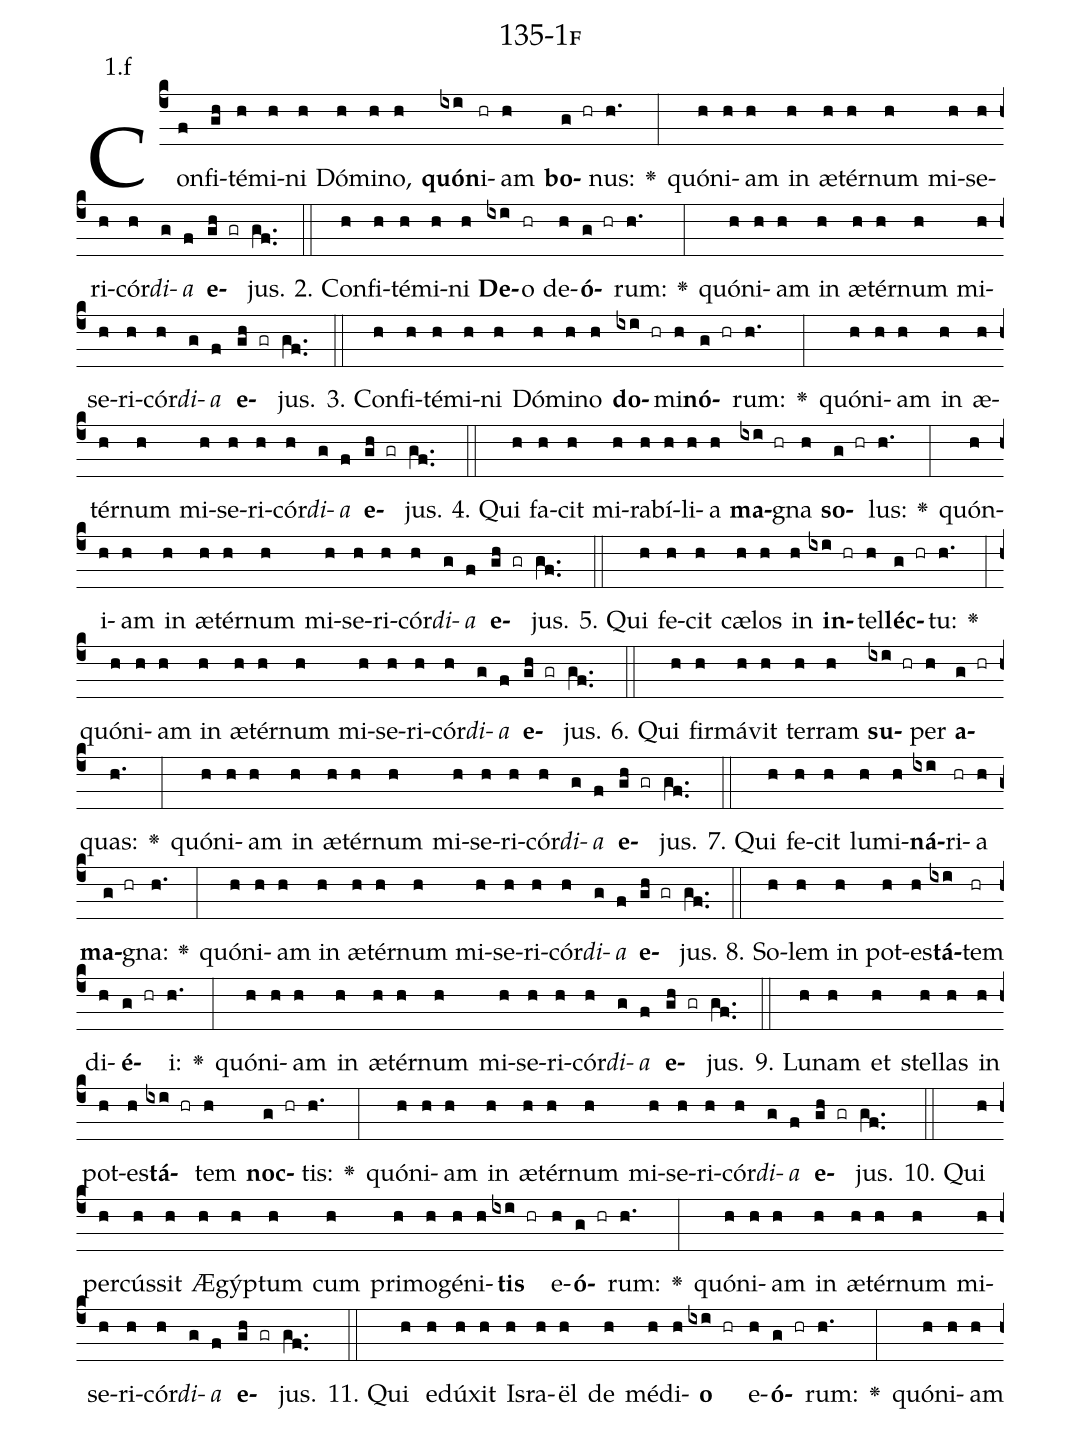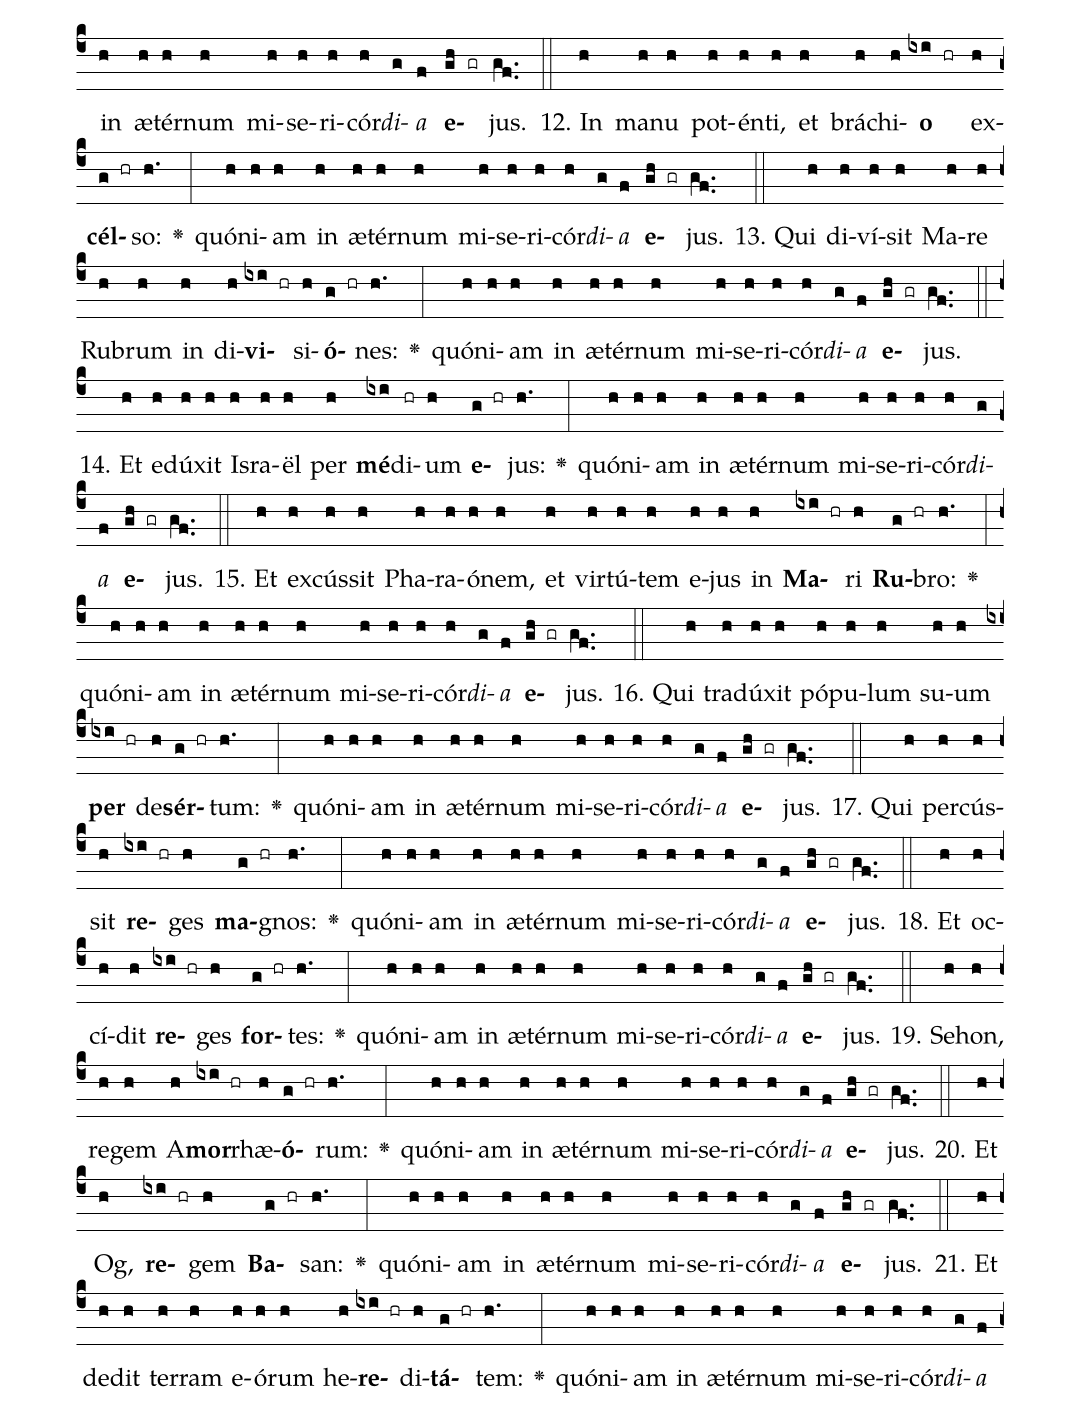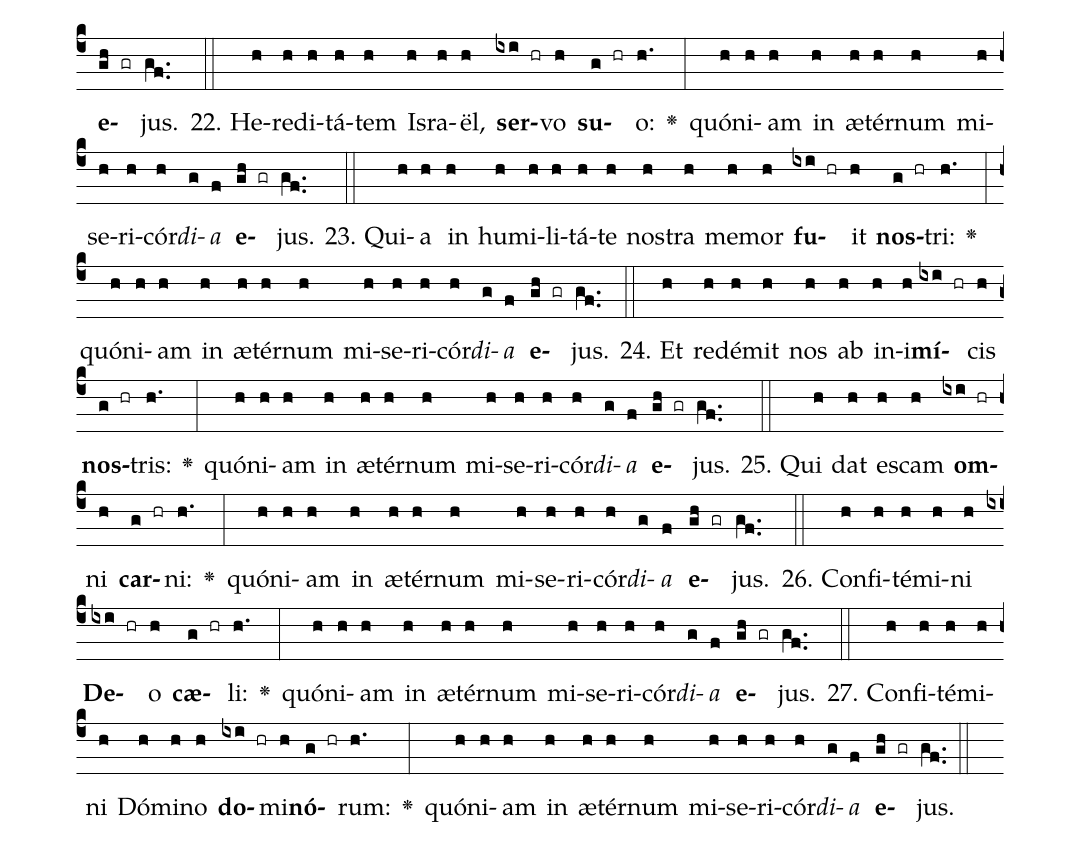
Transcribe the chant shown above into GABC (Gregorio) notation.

name: 135-1f;
annotation: 1.f;
%%
(c4)Con(f)fi(gh)té(h)mi(h)ni(h) Dó(h)mi(h)no,(h) <b>quón</b>(ixi)i(hr)am(h) <b>bo</b>(g hr)nus:(h.) <v>\greheightstar</v>(:) quón(h)i(h)am(h) in(h) æ(h)tér(h)num(h) mi(h)se(h)ri(h)cór(h)<i>di</i>(g)<i>a</i>(f) <b>e</b>(gh gr)jus.(gf..) (::)
2. Con(h)fi(h)té(h)mi(h)ni(h) <b>De</b>(ixi)o(hr) de(h)<b>ó</b>(g hr)rum:(h.) <v>\greheightstar</v>(:) quón(h)i(h)am(h) in(h) æ(h)tér(h)num(h) mi(h)se(h)ri(h)cór(h)<i>di</i>(g)<i>a</i>(f) <b>e</b>(gh gr)jus.(gf..) (::)
3. Con(h)fi(h)té(h)mi(h)ni(h) Dó(h)mi(h)no(h) <b>do</b>(ixi hr)mi(h)<b>nó</b>(g hr)rum:(h.) <v>\greheightstar</v>(:) quón(h)i(h)am(h) in(h) æ(h)tér(h)num(h) mi(h)se(h)ri(h)cór(h)<i>di</i>(g)<i>a</i>(f) <b>e</b>(gh gr)jus.(gf..) (::)
4. Qui(h) fa(h)cit(h) mi(h)ra(h)bí(h)li(h)a(h) <b>ma</b>(ixi hr)gna(h) <b>so</b>(g hr)lus:(h.) <v>\greheightstar</v>(:) quón(h)i(h)am(h) in(h) æ(h)tér(h)num(h) mi(h)se(h)ri(h)cór(h)<i>di</i>(g)<i>a</i>(f) <b>e</b>(gh gr)jus.(gf..) (::)
5. Qui(h) fe(h)cit(h) cæ(h)los(h) in(h) <b>in</b>(ixi hr)tel(h)<b>léc</b>(g hr)tu:(h.) <v>\greheightstar</v>(:) quón(h)i(h)am(h) in(h) æ(h)tér(h)num(h) mi(h)se(h)ri(h)cór(h)<i>di</i>(g)<i>a</i>(f) <b>e</b>(gh gr)jus.(gf..) (::)
6. Qui(h) fir(h)má(h)vit(h) ter(h)ram(h) <b>su</b>(ixi hr)per(h) <b>a</b>(g hr)quas:(h.) <v>\greheightstar</v>(:) quón(h)i(h)am(h) in(h) æ(h)tér(h)num(h) mi(h)se(h)ri(h)cór(h)<i>di</i>(g)<i>a</i>(f) <b>e</b>(gh gr)jus.(gf..) (::)
7. Qui(h) fe(h)cit(h) lu(h)mi(h)<b>ná</b>(ixi)ri(hr)a(h) <b>ma</b>(g hr)gna:(h.) <v>\greheightstar</v>(:) quón(h)i(h)am(h) in(h) æ(h)tér(h)num(h) mi(h)se(h)ri(h)cór(h)<i>di</i>(g)<i>a</i>(f) <b>e</b>(gh gr)jus.(gf..) (::)
8. So(h)lem(h) in(h) pot(h)es(h)<b>tá</b>(ixi)tem(hr) di(h)<b>é</b>(g hr)i:(h.) <v>\greheightstar</v>(:) quón(h)i(h)am(h) in(h) æ(h)tér(h)num(h) mi(h)se(h)ri(h)cór(h)<i>di</i>(g)<i>a</i>(f) <b>e</b>(gh gr)jus.(gf..) (::)
9. Lu(h)nam(h) et(h) stel(h)las(h) in(h) pot(h)es(h)<b>tá</b>(ixi hr)tem(h) <b>noc</b>(g hr)tis:(h.) <v>\greheightstar</v>(:) quón(h)i(h)am(h) in(h) æ(h)tér(h)num(h) mi(h)se(h)ri(h)cór(h)<i>di</i>(g)<i>a</i>(f) <b>e</b>(gh gr)jus.(gf..) (::)
10. Qui(h) per(h)cús(h)sit(h) Æ(h)gýp(h)tum(h) cum(h) pri(h)mo(h)gé(h)ni(h)<b>tis</b>(ixi hr) e(h)<b>ó</b>(g hr)rum:(h.) <v>\greheightstar</v>(:) quón(h)i(h)am(h) in(h) æ(h)tér(h)num(h) mi(h)se(h)ri(h)cór(h)<i>di</i>(g)<i>a</i>(f) <b>e</b>(gh gr)jus.(gf..) (::)
11. Qui(h) e(h)dú(h)xit(h) Is(h)ra(h)ël(h) de(h) mé(h)di(h)<b>o</b>(ixi hr) e(h)<b>ó</b>(g hr)rum:(h.) <v>\greheightstar</v>(:) quón(h)i(h)am(h) in(h) æ(h)tér(h)num(h) mi(h)se(h)ri(h)cór(h)<i>di</i>(g)<i>a</i>(f) <b>e</b>(gh gr)jus.(gf..) (::)
12. In(h) ma(h)nu(h) pot(h)én(h)ti,(h) et(h) brá(h)chi(h)<b>o</b>(ixi hr) ex(h)<b>cél</b>(g hr)so:(h.) <v>\greheightstar</v>(:) quón(h)i(h)am(h) in(h) æ(h)tér(h)num(h) mi(h)se(h)ri(h)cór(h)<i>di</i>(g)<i>a</i>(f) <b>e</b>(gh gr)jus.(gf..) (::)
13. Qui(h) di(h)ví(h)sit(h) Ma(h)re(h) Ru(h)brum(h) in(h) di(h)<b>vi</b>(ixi hr)si(h)<b>ó</b>(g hr)nes:(h.) <v>\greheightstar</v>(:) quón(h)i(h)am(h) in(h) æ(h)tér(h)num(h) mi(h)se(h)ri(h)cór(h)<i>di</i>(g)<i>a</i>(f) <b>e</b>(gh gr)jus.(gf..) (::)
14. Et(h) e(h)dú(h)xit(h) Is(h)ra(h)ël(h) per(h) <b>mé</b>(ixi)di(hr)um(h) <b>e</b>(g hr)jus:(h.) <v>\greheightstar</v>(:) quón(h)i(h)am(h) in(h) æ(h)tér(h)num(h) mi(h)se(h)ri(h)cór(h)<i>di</i>(g)<i>a</i>(f) <b>e</b>(gh gr)jus.(gf..) (::)
15. Et(h) ex(h)cús(h)sit(h) Pha(h)ra(h)ó(h)nem,(h) et(h) vir(h)tú(h)tem(h) e(h)jus(h) in(h) <b>Ma</b>(ixi hr)ri(h) <b>Ru</b>(g hr)bro:(h.) <v>\greheightstar</v>(:) quón(h)i(h)am(h) in(h) æ(h)tér(h)num(h) mi(h)se(h)ri(h)cór(h)<i>di</i>(g)<i>a</i>(f) <b>e</b>(gh gr)jus.(gf..) (::)
16. Qui(h) tra(h)dú(h)xit(h) pó(h)pu(h)lum(h) su(h)um(h) <b>per</b>(ixi hr) de(h)<b>sér</b>(g hr)tum:(h.) <v>\greheightstar</v>(:) quón(h)i(h)am(h) in(h) æ(h)tér(h)num(h) mi(h)se(h)ri(h)cór(h)<i>di</i>(g)<i>a</i>(f) <b>e</b>(gh gr)jus.(gf..) (::)
17. Qui(h) per(h)cús(h)sit(h) <b>re</b>(ixi hr)ges(h) <b>ma</b>(g hr)gnos:(h.) <v>\greheightstar</v>(:) quón(h)i(h)am(h) in(h) æ(h)tér(h)num(h) mi(h)se(h)ri(h)cór(h)<i>di</i>(g)<i>a</i>(f) <b>e</b>(gh gr)jus.(gf..) (::)
18. Et(h) oc(h)cí(h)dit(h) <b>re</b>(ixi hr)ges(h) <b>for</b>(g hr)tes:(h.) <v>\greheightstar</v>(:) quón(h)i(h)am(h) in(h) æ(h)tér(h)num(h) mi(h)se(h)ri(h)cór(h)<i>di</i>(g)<i>a</i>(f) <b>e</b>(gh gr)jus.(gf..) (::)
19. Se(h)hon,(h) re(h)gem(h) A(h)<b>mor</b>(ixi hr)rhæ(h)<b>ó</b>(g hr)rum:(h.) <v>\greheightstar</v>(:) quón(h)i(h)am(h) in(h) æ(h)tér(h)num(h) mi(h)se(h)ri(h)cór(h)<i>di</i>(g)<i>a</i>(f) <b>e</b>(gh gr)jus.(gf..) (::)
20. Et(h) Og,(h) <b>re</b>(ixi hr)gem(h) <b>Ba</b>(g hr)san:(h.) <v>\greheightstar</v>(:) quón(h)i(h)am(h) in(h) æ(h)tér(h)num(h) mi(h)se(h)ri(h)cór(h)<i>di</i>(g)<i>a</i>(f) <b>e</b>(gh gr)jus.(gf..) (::)
21. Et(h) de(h)dit(h) ter(h)ram(h) e(h)ó(h)rum(h) he(h)<b>re</b>(ixi hr)di(h)<b>tá</b>(g hr)tem:(h.) <v>\greheightstar</v>(:) quón(h)i(h)am(h) in(h) æ(h)tér(h)num(h) mi(h)se(h)ri(h)cór(h)<i>di</i>(g)<i>a</i>(f) <b>e</b>(gh gr)jus.(gf..) (::)
22. He(h)re(h)di(h)tá(h)tem(h) Is(h)ra(h)ël,(h) <b>ser</b>(ixi hr)vo(h) <b>su</b>(g hr)o:(h.) <v>\greheightstar</v>(:) quón(h)i(h)am(h) in(h) æ(h)tér(h)num(h) mi(h)se(h)ri(h)cór(h)<i>di</i>(g)<i>a</i>(f) <b>e</b>(gh gr)jus.(gf..) (::)
23. Qui(h)a(h) in(h) hu(h)mi(h)li(h)tá(h)te(h) nos(h)tra(h) me(h)mor(h) <b>fu</b>(ixi hr)it(h) <b>nos</b>(g hr)tri:(h.) <v>\greheightstar</v>(:) quón(h)i(h)am(h) in(h) æ(h)tér(h)num(h) mi(h)se(h)ri(h)cór(h)<i>di</i>(g)<i>a</i>(f) <b>e</b>(gh gr)jus.(gf..) (::)
24. Et(h) red(h)é(h)mit(h) nos(h) ab(h) in(h)i(h)<b>mí</b>(ixi hr)cis(h) <b>nos</b>(g hr)tris:(h.) <v>\greheightstar</v>(:) quón(h)i(h)am(h) in(h) æ(h)tér(h)num(h) mi(h)se(h)ri(h)cór(h)<i>di</i>(g)<i>a</i>(f) <b>e</b>(gh gr)jus.(gf..) (::)
25. Qui(h) dat(h) es(h)cam(h) <b>om</b>(ixi hr)ni(h) <b>car</b>(g hr)ni:(h.) <v>\greheightstar</v>(:) quón(h)i(h)am(h) in(h) æ(h)tér(h)num(h) mi(h)se(h)ri(h)cór(h)<i>di</i>(g)<i>a</i>(f) <b>e</b>(gh gr)jus.(gf..) (::)
26. Con(h)fi(h)té(h)mi(h)ni(h) <b>De</b>(ixi hr)o(h) <b>cæ</b>(g hr)li:(h.) <v>\greheightstar</v>(:) quón(h)i(h)am(h) in(h) æ(h)tér(h)num(h) mi(h)se(h)ri(h)cór(h)<i>di</i>(g)<i>a</i>(f) <b>e</b>(gh gr)jus.(gf..) (::)
27. Con(h)fi(h)té(h)mi(h)ni(h) Dó(h)mi(h)no(h) <b>do</b>(ixi hr)mi(h)<b>nó</b>(g hr)rum:(h.) <v>\greheightstar</v>(:) quón(h)i(h)am(h) in(h) æ(h)tér(h)num(h) mi(h)se(h)ri(h)cór(h)<i>di</i>(g)<i>a</i>(f) <b>e</b>(gh gr)jus.(gf..) (::)
